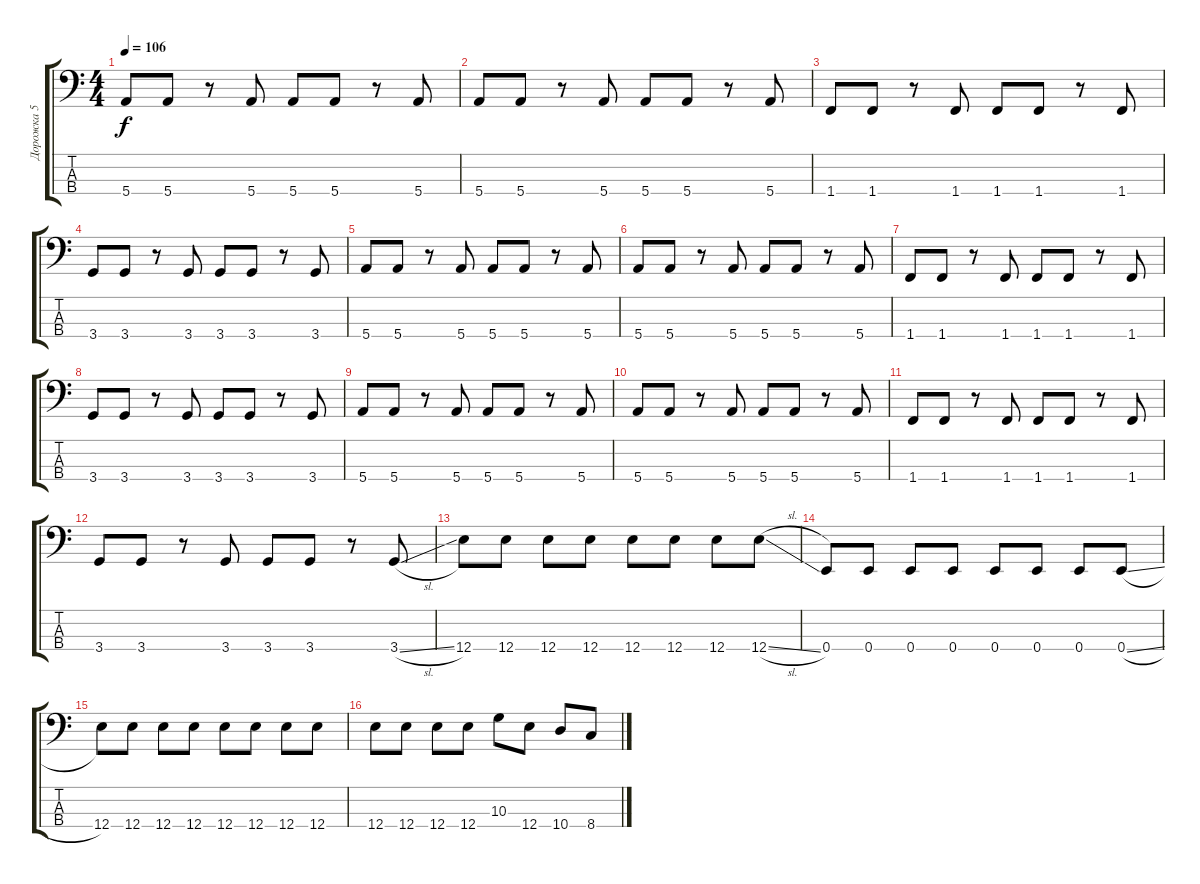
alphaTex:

\track ("Дорожка 5" "Дорожка 5") {instrument electricbassfinger}
\staff {score tabs}
\tuning (G2 D2 A1 E1) {hide}
\ts (4 4)
\tempo 106
\clef f4
\ks c
5.4.8{dy f} 5.4.8 r.8 5.4.8 5.4.8 5.4.8 r.8 5.4.8 |
5.4.8 5.4.8 r.8 5.4.8 5.4.8 5.4.8 r.8 5.4.8 |
1.4.8 1.4.8 r.8 1.4.8 1.4.8 1.4.8 r.8 1.4.8 |
3.4.8 3.4.8 r.8 3.4.8 3.4.8 3.4.8 r.8 3.4.8 |
5.4.8 5.4.8 r.8 5.4.8 5.4.8 5.4.8 r.8 5.4.8 |
5.4.8 5.4.8 r.8 5.4.8 5.4.8 5.4.8 r.8 5.4.8 |
1.4.8 1.4.8 r.8 1.4.8 1.4.8 1.4.8 r.8 1.4.8 |
3.4.8 3.4.8 r.8 3.4.8 3.4.8 3.4.8 r.8 3.4.8 |
5.4.8 5.4.8 r.8 5.4.8 5.4.8 5.4.8 r.8 5.4.8 |
5.4.8 5.4.8 r.8 5.4.8 5.4.8 5.4.8 r.8 5.4.8 |
1.4.8 1.4.8 r.8 1.4.8 1.4.8 1.4.8 r.8 1.4.8 |
3.4.8 3.4.8 r.8 3.4.8 3.4.8 3.4.8 r.8 3.4{sl}.8 |
12.4.8 12.4.8 12.4.8 12.4.8 12.4.8 12.4.8 12.4.8 12.4{sl}.8 |
0.4.8 0.4.8 0.4.8 0.4.8 0.4.8 0.4.8 0.4.8 0.4{sl}.8 |
12.4.8 12.4.8 12.4.8 12.4.8 12.4.8 12.4.8 12.4.8 12.4.8 |
12.4.8 12.4.8 12.4.8 12.4.8 10.3.8 12.4.8 10.4.8 8.4.8
